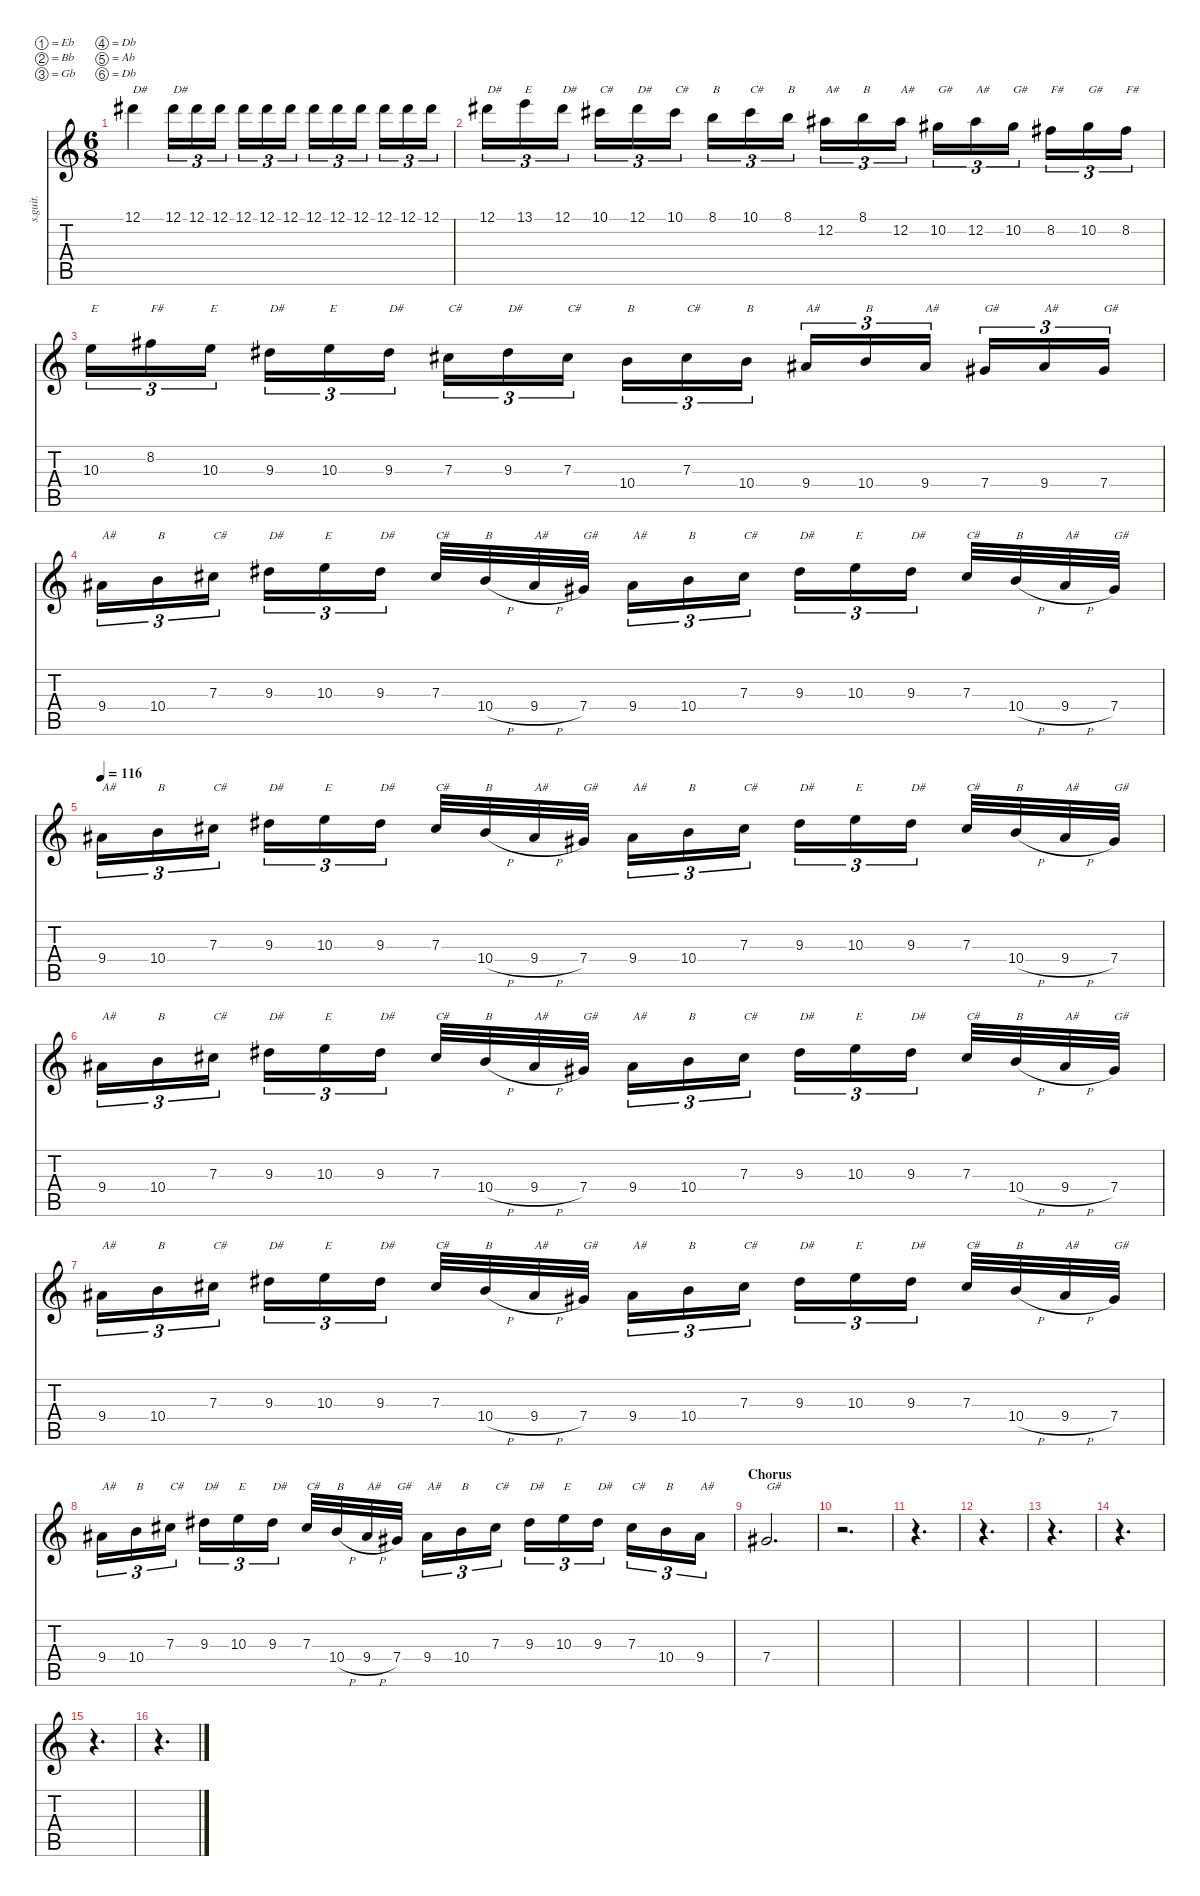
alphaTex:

\defaultSystemsLayout 4
\hideDynamics
\bracketExtendMode nobrackets
\track ("Daron - Solo Guitar 2" "s.guit.") {instrument electricguitarclean}
\staff {score tabs}
\tuning (Eb4 Bb3 Gb3 Db3 Ab2 Db2)
\ts (6 8)
\tempo (115 hide)
\clef g2
\ks c
12.1{acc #}.4{txt "D#" lyrics (0 "") lyrics (1 "") lyrics (2 "") lyrics (3 "") lyrics (4 "") dy fff} 12.1{acc #}.16{tu (3 2) txt "D#" lyrics (0 "") lyrics (1 "") lyrics (2 "") lyrics (3 "") lyrics (4 "")} 12.1{acc #}.16{tu (3 2) lyrics (0 "") lyrics (1 "") lyrics (2 "") lyrics (3 "") lyrics (4 "")} 12.1{acc #}.16{tu (3 2) lyrics (0 "") lyrics (1 "") lyrics (2 "") lyrics (3 "") lyrics (4 "")} 12.1{acc #}.16{tu (3 2) lyrics (0 "") lyrics (1 "") lyrics (2 "") lyrics (3 "") lyrics (4 "")} 12.1{acc #}.16{tu (3 2) lyrics (0 "") lyrics (1 "") lyrics (2 "") lyrics (3 "") lyrics (4 "")} 12.1{acc #}.16{tu (3 2) lyrics (0 "") lyrics (1 "") lyrics (2 "") lyrics (3 "") lyrics (4 "")} 12.1{acc #}.16{tu (3 2) lyrics (0 "") lyrics (1 "") lyrics (2 "") lyrics (3 "") lyrics (4 "")} 12.1{acc #}.16{tu (3 2) lyrics (0 "") lyrics (1 "") lyrics (2 "") lyrics (3 "") lyrics (4 "")} 12.1{acc #}.16{tu (3 2) lyrics (0 "") lyrics (1 "") lyrics (2 "") lyrics (3 "") lyrics (4 "")} 12.1{acc #}.16{tu (3 2) lyrics (0 "") lyrics (1 "") lyrics (2 "") lyrics (3 "") lyrics (4 "")} 12.1{acc #}.16{tu (3 2) lyrics (0 "") lyrics (1 "") lyrics (2 "") lyrics (3 "") lyrics (4 "")} 12.1{acc #}.16{tu (3 2) lyrics (0 "") lyrics (1 "") lyrics (2 "") lyrics (3 "") lyrics (4 "")} |
12.1{acc #}.16{tu (3 2) txt "D#" lyrics (0 "") lyrics (1 "") lyrics (2 "") lyrics (3 "") lyrics (4 "")} 13.1.16{tu (3 2) txt "E" lyrics (0 "") lyrics (1 "") lyrics (2 "") lyrics (3 "") lyrics (4 "")} 12.1{acc #}.16{tu (3 2) txt "D#" lyrics (0 "") lyrics (1 "") lyrics (2 "") lyrics (3 "") lyrics (4 "")} 10.1{acc #}.16{tu (3 2) txt "C#" lyrics (0 "") lyrics (1 "") lyrics (2 "") lyrics (3 "") lyrics (4 "")} 12.1{acc #}.16{tu (3 2) txt "D#" lyrics (0 "") lyrics (1 "") lyrics (2 "") lyrics (3 "") lyrics (4 "")} 10.1{acc #}.16{tu (3 2) txt "C#" lyrics (0 "") lyrics (1 "") lyrics (2 "") lyrics (3 "") lyrics (4 "")} 8.1.16{tu (3 2) txt "B" lyrics (0 "") lyrics (1 "") lyrics (2 "") lyrics (3 "") lyrics (4 "")} 10.1{acc #}.16{tu (3 2) txt "C#" lyrics (0 "") lyrics (1 "") lyrics (2 "") lyrics (3 "") lyrics (4 "")} 8.1.16{tu (3 2) txt "B" lyrics (0 "") lyrics (1 "") lyrics (2 "") lyrics (3 "") lyrics (4 "")} 12.2{acc #}.16{tu (3 2) txt "A#" lyrics (0 "") lyrics (1 "") lyrics (2 "") lyrics (3 "") lyrics (4 "")} 8.1.16{tu (3 2) txt "B" lyrics (0 "") lyrics (1 "") lyrics (2 "") lyrics (3 "") lyrics (4 "")} 12.2{acc #}.16{tu (3 2) txt "A#" lyrics (0 "") lyrics (1 "") lyrics (2 "") lyrics (3 "") lyrics (4 "")} 10.2{acc #}.16{tu (3 2) txt "G#" lyrics (0 "") lyrics (1 "") lyrics (2 "") lyrics (3 "") lyrics (4 "")} 12.2{acc #}.16{tu (3 2) txt "A#" lyrics (0 "") lyrics (1 "") lyrics (2 "") lyrics (3 "") lyrics (4 "")} 10.2{acc #}.16{tu (3 2) txt "G#" lyrics (0 "") lyrics (1 "") lyrics (2 "") lyrics (3 "") lyrics (4 "")} 8.2{acc #}.16{tu (3 2) txt "F#" lyrics (0 "") lyrics (1 "") lyrics (2 "") lyrics (3 "") lyrics (4 "")} 10.2{acc #}.16{tu (3 2) txt "G#" lyrics (0 "") lyrics (1 "") lyrics (2 "") lyrics (3 "") lyrics (4 "")} 8.2{acc #}.16{tu (3 2) txt "F#" lyrics (0 "") lyrics (1 "") lyrics (2 "") lyrics (3 "") lyrics (4 "")} |
10.3.16{tu (3 2) txt "E" lyrics (0 "") lyrics (1 "") lyrics (2 "") lyrics (3 "") lyrics (4 "")} 8.2{acc #}.16{tu (3 2) txt "F#" lyrics (0 "") lyrics (1 "") lyrics (2 "") lyrics (3 "") lyrics (4 "")} 10.3.16{tu (3 2) txt "E" lyrics (0 "") lyrics (1 "") lyrics (2 "") lyrics (3 "") lyrics (4 "")} 9.3{acc #}.16{tu (3 2) txt "D#" lyrics (0 "") lyrics (1 "") lyrics (2 "") lyrics (3 "") lyrics (4 "")} 10.3.16{tu (3 2) txt "E" lyrics (0 "") lyrics (1 "") lyrics (2 "") lyrics (3 "") lyrics (4 "")} 9.3{acc #}.16{tu (3 2) txt "D#" lyrics (0 "") lyrics (1 "") lyrics (2 "") lyrics (3 "") lyrics (4 "")} 7.3{acc #}.16{tu (3 2) txt "C#" lyrics (0 "") lyrics (1 "") lyrics (2 "") lyrics (3 "") lyrics (4 "")} 9.3{acc #}.16{tu (3 2) txt "D#" lyrics (0 "") lyrics (1 "") lyrics (2 "") lyrics (3 "") lyrics (4 "")} 7.3{acc #}.16{tu (3 2) txt "C#" lyrics (0 "") lyrics (1 "") lyrics (2 "") lyrics (3 "") lyrics (4 "")} 10.4.16{tu (3 2) txt "B" lyrics (0 "") lyrics (1 "") lyrics (2 "") lyrics (3 "") lyrics (4 "")} 7.3{acc #}.16{tu (3 2) txt "C#" lyrics (0 "") lyrics (1 "") lyrics (2 "") lyrics (3 "") lyrics (4 "")} 10.4.16{tu (3 2) txt "B" lyrics (0 "") lyrics (1 "") lyrics (2 "") lyrics (3 "") lyrics (4 "")} 9.4{acc #}.16{tu (3 2) txt "A#" lyrics (0 "") lyrics (1 "") lyrics (2 "") lyrics (3 "") lyrics (4 "")} 10.4.16{tu (3 2) txt "B" lyrics (0 "") lyrics (1 "") lyrics (2 "") lyrics (3 "") lyrics (4 "")} 9.4{acc #}.16{tu (3 2) txt "A#" lyrics (0 "") lyrics (1 "") lyrics (2 "") lyrics (3 "") lyrics (4 "")} 7.4{acc #}.16{tu (3 2) txt "G#" lyrics (0 "") lyrics (1 "") lyrics (2 "") lyrics (3 "") lyrics (4 "")} 9.4{acc #}.16{tu (3 2) txt "A#" lyrics (0 "") lyrics (1 "") lyrics (2 "") lyrics (3 "") lyrics (4 "")} 7.4{acc #}.16{tu (3 2) txt "G#" lyrics (0 "") lyrics (1 "") lyrics (2 "") lyrics (3 "") lyrics (4 "")} |
9.4{acc #}.16{tu (3 2) txt "A#" lyrics (0 "") lyrics (1 "") lyrics (2 "") lyrics (3 "") lyrics (4 "")} 10.4.16{tu (3 2) txt "B" lyrics (0 "") lyrics (1 "") lyrics (2 "") lyrics (3 "") lyrics (4 "")} 7.3{acc #}.16{tu (3 2) txt "C#" lyrics (0 "") lyrics (1 "") lyrics (2 "") lyrics (3 "") lyrics (4 "")} 9.3{acc #}.16{tu (3 2) txt "D#" lyrics (0 "") lyrics (1 "") lyrics (2 "") lyrics (3 "") lyrics (4 "")} 10.3.16{tu (3 2) txt "E" lyrics (0 "") lyrics (1 "") lyrics (2 "") lyrics (3 "") lyrics (4 "")} 9.3{acc #}.16{tu (3 2) txt "D#" lyrics (0 "") lyrics (1 "") lyrics (2 "") lyrics (3 "") lyrics (4 "")} 7.3{acc #}.32{txt "C#" lyrics (0 "") lyrics (1 "") lyrics (2 "") lyrics (3 "") lyrics (4 "")} 10.4{h}.32{txt "B" lyrics (0 "") lyrics (1 "") lyrics (2 "") lyrics (3 "") lyrics (4 "")} 9.4{h acc #}.32{txt "A#" lyrics (0 "") lyrics (1 "") lyrics (2 "") lyrics (3 "") lyrics (4 "")} 7.4{acc #}.32{txt "G#" lyrics (0 "") lyrics (1 "") lyrics (2 "") lyrics (3 "") lyrics (4 "")} 9.4{acc #}.16{tu (3 2) txt "A#" lyrics (0 "") lyrics (1 "") lyrics (2 "") lyrics (3 "") lyrics (4 "")} 10.4.16{tu (3 2) txt "B" lyrics (0 "") lyrics (1 "") lyrics (2 "") lyrics (3 "") lyrics (4 "")} 7.3{acc #}.16{tu (3 2) txt "C#" lyrics (0 "") lyrics (1 "") lyrics (2 "") lyrics (3 "") lyrics (4 "")} 9.3{acc #}.16{tu (3 2) txt "D#" lyrics (0 "") lyrics (1 "") lyrics (2 "") lyrics (3 "") lyrics (4 "")} 10.3.16{tu (3 2) txt "E" lyrics (0 "") lyrics (1 "") lyrics (2 "") lyrics (3 "") lyrics (4 "")} 9.3{acc #}.16{tu (3 2) txt "D#" lyrics (0 "") lyrics (1 "") lyrics (2 "") lyrics (3 "") lyrics (4 "")} 7.3{acc #}.32{txt "C#" lyrics (0 "") lyrics (1 "") lyrics (2 "") lyrics (3 "") lyrics (4 "")} 10.4{h}.32{txt "B" lyrics (0 "") lyrics (1 "") lyrics (2 "") lyrics (3 "") lyrics (4 "")} 9.4{h acc #}.32{txt "A#" lyrics (0 "") lyrics (1 "") lyrics (2 "") lyrics (3 "") lyrics (4 "")} 7.4{acc #}.32{txt "G#" lyrics (0 "") lyrics (1 "") lyrics (2 "") lyrics (3 "") lyrics (4 "")} |
\tempo 116
9.4{acc #}.16{tu (3 2) txt "A#" lyrics (0 "") lyrics (1 "") lyrics (2 "") lyrics (3 "") lyrics (4 "")} 10.4.16{tu (3 2) txt "B" lyrics (0 "") lyrics (1 "") lyrics (2 "") lyrics (3 "") lyrics (4 "")} 7.3{acc #}.16{tu (3 2) txt "C#" lyrics (0 "") lyrics (1 "") lyrics (2 "") lyrics (3 "") lyrics (4 "")} 9.3{acc #}.16{tu (3 2) txt "D#" lyrics (0 "") lyrics (1 "") lyrics (2 "") lyrics (3 "") lyrics (4 "")} 10.3.16{tu (3 2) txt "E" lyrics (0 "") lyrics (1 "") lyrics (2 "") lyrics (3 "") lyrics (4 "")} 9.3{acc #}.16{tu (3 2) txt "D#" lyrics (0 "") lyrics (1 "") lyrics (2 "") lyrics (3 "") lyrics (4 "")} 7.3{acc #}.32{txt "C#" lyrics (0 "") lyrics (1 "") lyrics (2 "") lyrics (3 "") lyrics (4 "")} 10.4{h}.32{txt "B" lyrics (0 "") lyrics (1 "") lyrics (2 "") lyrics (3 "") lyrics (4 "")} 9.4{h acc #}.32{txt "A#" lyrics (0 "") lyrics (1 "") lyrics (2 "") lyrics (3 "") lyrics (4 "")} 7.4{acc #}.32{txt "G#" lyrics (0 "") lyrics (1 "") lyrics (2 "") lyrics (3 "") lyrics (4 "")} 9.4{acc #}.16{tu (3 2) txt "A#" lyrics (0 "") lyrics (1 "") lyrics (2 "") lyrics (3 "") lyrics (4 "")} 10.4.16{tu (3 2) txt "B" lyrics (0 "") lyrics (1 "") lyrics (2 "") lyrics (3 "") lyrics (4 "")} 7.3{acc #}.16{tu (3 2) txt "C#" lyrics (0 "") lyrics (1 "") lyrics (2 "") lyrics (3 "") lyrics (4 "")} 9.3{acc #}.16{tu (3 2) txt "D#" lyrics (0 "") lyrics (1 "") lyrics (2 "") lyrics (3 "") lyrics (4 "")} 10.3.16{tu (3 2) txt "E" lyrics (0 "") lyrics (1 "") lyrics (2 "") lyrics (3 "") lyrics (4 "")} 9.3{acc #}.16{tu (3 2) txt "D#" lyrics (0 "") lyrics (1 "") lyrics (2 "") lyrics (3 "") lyrics (4 "")} 7.3{acc #}.32{txt "C#" lyrics (0 "") lyrics (1 "") lyrics (2 "") lyrics (3 "") lyrics (4 "")} 10.4{h}.32{txt "B" lyrics (0 "") lyrics (1 "") lyrics (2 "") lyrics (3 "") lyrics (4 "")} 9.4{h acc #}.32{txt "A#" lyrics (0 "") lyrics (1 "") lyrics (2 "") lyrics (3 "") lyrics (4 "")} 7.4{acc #}.32{txt "G#" lyrics (0 "") lyrics (1 "") lyrics (2 "") lyrics (3 "") lyrics (4 "")} |
9.4{acc #}.16{tu (3 2) txt "A#" lyrics (0 "") lyrics (1 "") lyrics (2 "") lyrics (3 "") lyrics (4 "")} 10.4.16{tu (3 2) txt "B" lyrics (0 "") lyrics (1 "") lyrics (2 "") lyrics (3 "") lyrics (4 "")} 7.3{acc #}.16{tu (3 2) txt "C#" lyrics (0 "") lyrics (1 "") lyrics (2 "") lyrics (3 "") lyrics (4 "")} 9.3{acc #}.16{tu (3 2) txt "D#" lyrics (0 "") lyrics (1 "") lyrics (2 "") lyrics (3 "") lyrics (4 "")} 10.3.16{tu (3 2) txt "E" lyrics (0 "") lyrics (1 "") lyrics (2 "") lyrics (3 "") lyrics (4 "")} 9.3{acc #}.16{tu (3 2) txt "D#" lyrics (0 "") lyrics (1 "") lyrics (2 "") lyrics (3 "") lyrics (4 "")} 7.3{acc #}.32{txt "C#" lyrics (0 "") lyrics (1 "") lyrics (2 "") lyrics (3 "") lyrics (4 "")} 10.4{h}.32{txt "B" lyrics (0 "") lyrics (1 "") lyrics (2 "") lyrics (3 "") lyrics (4 "")} 9.4{h acc #}.32{txt "A#" lyrics (0 "") lyrics (1 "") lyrics (2 "") lyrics (3 "") lyrics (4 "")} 7.4{acc #}.32{txt "G#" lyrics (0 "") lyrics (1 "") lyrics (2 "") lyrics (3 "") lyrics (4 "")} 9.4{acc #}.16{tu (3 2) txt "A#" lyrics (0 "") lyrics (1 "") lyrics (2 "") lyrics (3 "") lyrics (4 "")} 10.4.16{tu (3 2) txt "B" lyrics (0 "") lyrics (1 "") lyrics (2 "") lyrics (3 "") lyrics (4 "")} 7.3{acc #}.16{tu (3 2) txt "C#" lyrics (0 "") lyrics (1 "") lyrics (2 "") lyrics (3 "") lyrics (4 "")} 9.3{acc #}.16{tu (3 2) txt "D#" lyrics (0 "") lyrics (1 "") lyrics (2 "") lyrics (3 "") lyrics (4 "")} 10.3.16{tu (3 2) txt "E" lyrics (0 "") lyrics (1 "") lyrics (2 "") lyrics (3 "") lyrics (4 "")} 9.3{acc #}.16{tu (3 2) txt "D#" lyrics (0 "") lyrics (1 "") lyrics (2 "") lyrics (3 "") lyrics (4 "")} 7.3{acc #}.32{txt "C#" lyrics (0 "") lyrics (1 "") lyrics (2 "") lyrics (3 "") lyrics (4 "")} 10.4{h}.32{txt "B" lyrics (0 "") lyrics (1 "") lyrics (2 "") lyrics (3 "") lyrics (4 "")} 9.4{h acc #}.32{txt "A#" lyrics (0 "") lyrics (1 "") lyrics (2 "") lyrics (3 "") lyrics (4 "")} 7.4{acc #}.32{txt "G#" lyrics (0 "") lyrics (1 "") lyrics (2 "") lyrics (3 "") lyrics (4 "")} |
9.4{acc #}.16{tu (3 2) txt "A#" lyrics (0 "") lyrics (1 "") lyrics (2 "") lyrics (3 "") lyrics (4 "")} 10.4.16{tu (3 2) txt "B" lyrics (0 "") lyrics (1 "") lyrics (2 "") lyrics (3 "") lyrics (4 "")} 7.3{acc #}.16{tu (3 2) txt "C#" lyrics (0 "") lyrics (1 "") lyrics (2 "") lyrics (3 "") lyrics (4 "")} 9.3{acc #}.16{tu (3 2) txt "D#" lyrics (0 "") lyrics (1 "") lyrics (2 "") lyrics (3 "") lyrics (4 "")} 10.3.16{tu (3 2) txt "E" lyrics (0 "") lyrics (1 "") lyrics (2 "") lyrics (3 "") lyrics (4 "")} 9.3{acc #}.16{tu (3 2) txt "D#" lyrics (0 "") lyrics (1 "") lyrics (2 "") lyrics (3 "") lyrics (4 "")} 7.3{acc #}.32{txt "C#" lyrics (0 "") lyrics (1 "") lyrics (2 "") lyrics (3 "") lyrics (4 "")} 10.4{h}.32{txt "B" lyrics (0 "") lyrics (1 "") lyrics (2 "") lyrics (3 "") lyrics (4 "")} 9.4{h acc #}.32{txt "A#" lyrics (0 "") lyrics (1 "") lyrics (2 "") lyrics (3 "") lyrics (4 "")} 7.4{acc #}.32{txt "G#" lyrics (0 "") lyrics (1 "") lyrics (2 "") lyrics (3 "") lyrics (4 "")} 9.4{acc #}.16{tu (3 2) txt "A#" lyrics (0 "") lyrics (1 "") lyrics (2 "") lyrics (3 "") lyrics (4 "")} 10.4.16{tu (3 2) txt "B" lyrics (0 "") lyrics (1 "") lyrics (2 "") lyrics (3 "") lyrics (4 "")} 7.3{acc #}.16{tu (3 2) txt "C#" lyrics (0 "") lyrics (1 "") lyrics (2 "") lyrics (3 "") lyrics (4 "")} 9.3{acc #}.16{tu (3 2) txt "D#" lyrics (0 "") lyrics (1 "") lyrics (2 "") lyrics (3 "") lyrics (4 "")} 10.3.16{tu (3 2) txt "E" lyrics (0 "") lyrics (1 "") lyrics (2 "") lyrics (3 "") lyrics (4 "")} 9.3{acc #}.16{tu (3 2) txt "D#" lyrics (0 "") lyrics (1 "") lyrics (2 "") lyrics (3 "") lyrics (4 "")} 7.3{acc #}.32{txt "C#" lyrics (0 "") lyrics (1 "") lyrics (2 "") lyrics (3 "") lyrics (4 "")} 10.4{h}.32{txt "B" lyrics (0 "") lyrics (1 "") lyrics (2 "") lyrics (3 "") lyrics (4 "")} 9.4{h acc #}.32{txt "A#" lyrics (0 "") lyrics (1 "") lyrics (2 "") lyrics (3 "") lyrics (4 "")} 7.4{acc #}.32{txt "G#" lyrics (0 "") lyrics (1 "") lyrics (2 "") lyrics (3 "") lyrics (4 "")} |
9.4{acc #}.16{tu (3 2) txt "A#" lyrics (0 "") lyrics (1 "") lyrics (2 "") lyrics (3 "") lyrics (4 "")} 10.4.16{tu (3 2) txt "B" lyrics (0 "") lyrics (1 "") lyrics (2 "") lyrics (3 "") lyrics (4 "")} 7.3{acc #}.16{tu (3 2) txt "C#" lyrics (0 "") lyrics (1 "") lyrics (2 "") lyrics (3 "") lyrics (4 "")} 9.3{acc #}.16{tu (3 2) txt "D#" lyrics (0 "") lyrics (1 "") lyrics (2 "") lyrics (3 "") lyrics (4 "")} 10.3.16{tu (3 2) txt "E" lyrics (0 "") lyrics (1 "") lyrics (2 "") lyrics (3 "") lyrics (4 "")} 9.3{acc #}.16{tu (3 2) txt "D#" lyrics (0 "") lyrics (1 "") lyrics (2 "") lyrics (3 "") lyrics (4 "")} 7.3{acc #}.32{txt "C#" lyrics (0 "") lyrics (1 "") lyrics (2 "") lyrics (3 "") lyrics (4 "")} 10.4{h}.32{txt "B" lyrics (0 "") lyrics (1 "") lyrics (2 "") lyrics (3 "") lyrics (4 "")} 9.4{h acc #}.32{txt "A#" lyrics (0 "") lyrics (1 "") lyrics (2 "") lyrics (3 "") lyrics (4 "")} 7.4{acc #}.32{txt "G#" lyrics (0 "") lyrics (1 "") lyrics (2 "") lyrics (3 "") lyrics (4 "")} 9.4{acc #}.16{tu (3 2) txt "A#" lyrics (0 "") lyrics (1 "") lyrics (2 "") lyrics (3 "") lyrics (4 "")} 10.4.16{tu (3 2) txt "B" lyrics (0 "") lyrics (1 "") lyrics (2 "") lyrics (3 "") lyrics (4 "")} 7.3{acc #}.16{tu (3 2) txt "C#" lyrics (0 "") lyrics (1 "") lyrics (2 "") lyrics (3 "") lyrics (4 "")} 9.3{acc #}.16{tu (3 2) txt "D#" lyrics (0 "") lyrics (1 "") lyrics (2 "") lyrics (3 "") lyrics (4 "")} 10.3.16{tu (3 2) txt "E" lyrics (0 "") lyrics (1 "") lyrics (2 "") lyrics (3 "") lyrics (4 "")} 9.3{acc #}.16{tu (3 2) txt "D#" lyrics (0 "") lyrics (1 "") lyrics (2 "") lyrics (3 "") lyrics (4 "")} 7.3{acc #}.16{tu (3 2) txt "C#" lyrics (0 "") lyrics (1 "") lyrics (2 "") lyrics (3 "") lyrics (4 "")} 10.4.16{tu (3 2) txt "B" lyrics (0 "") lyrics (1 "") lyrics (2 "") lyrics (3 "") lyrics (4 "")} 9.4{acc #}.16{tu (3 2) txt "A#" lyrics (0 "") lyrics (1 "") lyrics (2 "") lyrics (3 "") lyrics (4 "")} |
\section ("" "Chorus")
7.4{acc #}.2{d txt "G#" lyrics (0 "") lyrics (1 "") lyrics (2 "") lyrics (3 "") lyrics (4 "")} |
r.2{d} |
r.4{d} |
r.4{d} |
r.4{d} |
r.4{d} |
r.4{d} |
r.4{d}
